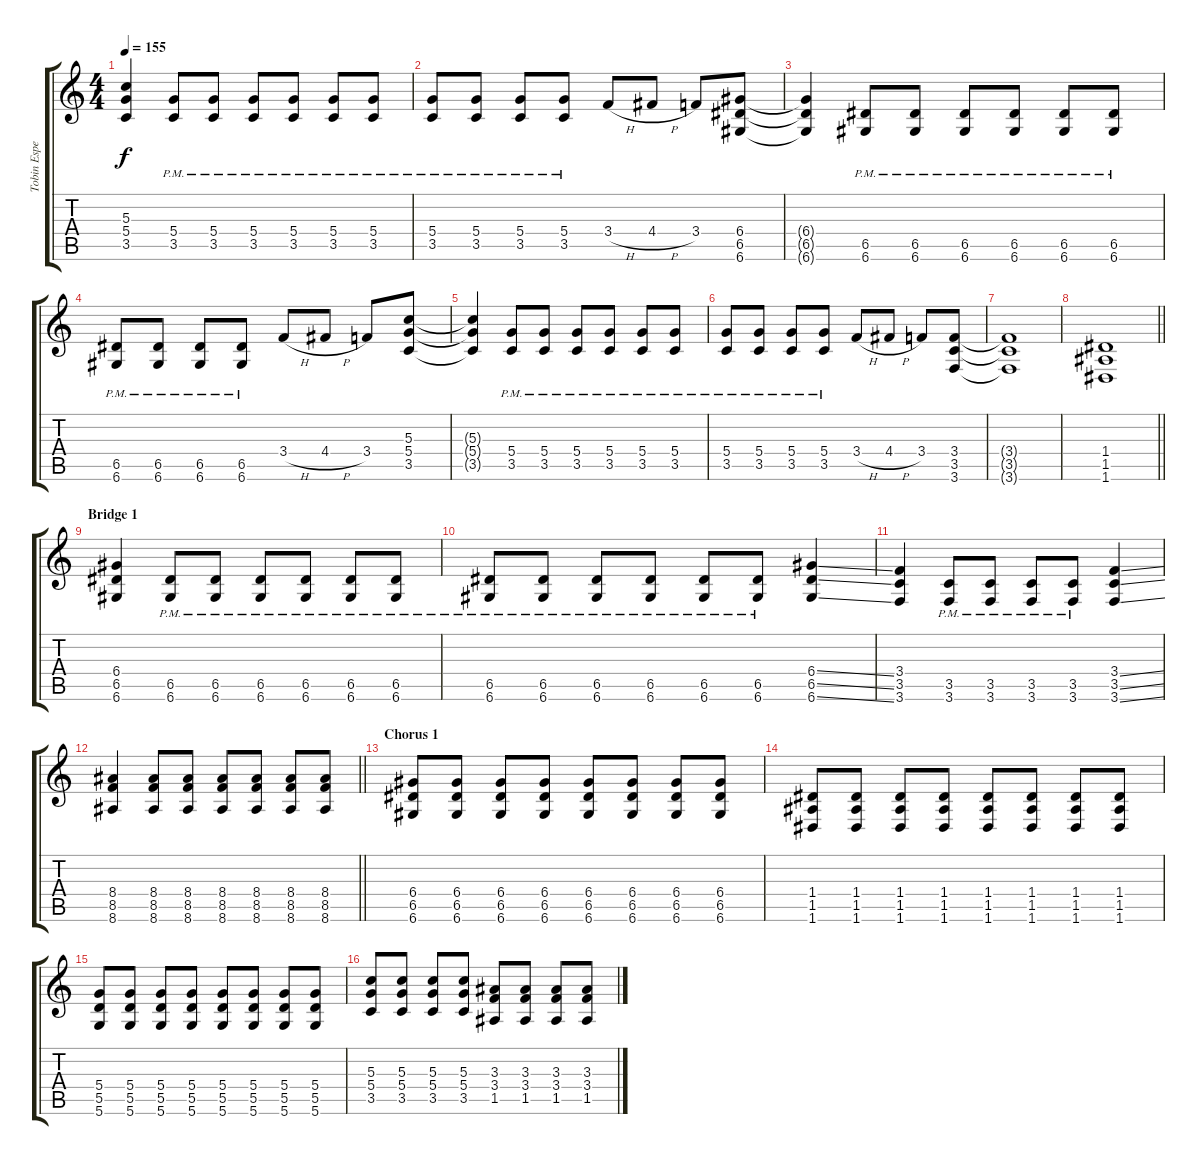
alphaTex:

\track ("Tobin Esperance (Rythm Guitar)" "Tobin Espe") {instrument distortionguitar}
\staff {score tabs}
\tuning (E4 B3 G3 D3 A2 D2) {hide}
\ts (4 4)
\tempo 155
\clef g2
\ks c
(5.3 5.4 3.5).4{dy f} (5.4{pm} 3.5{pm}).8 (5.4{pm} 3.5{pm}).8 (5.4{pm} 3.5{pm}).8 (5.4{pm} 3.5{pm}).8 (5.4{pm} 3.5{pm}).8 (5.4{pm} 3.5{pm}).8 |
(5.4{pm} 3.5{pm}).8 (5.4{pm} 3.5{pm}).8 (5.4{pm} 3.5{pm}).8 (5.4{pm} 3.5{pm}).8 3.4{h}.8 4.4{h}.8 3.4.8 (6.4 6.5 6.6).8 |
(6.4{t} 6.5{t} 6.6{t}).4 (6.5{pm} 6.6{pm}).8 (6.5{pm} 6.6{pm}).8 (6.5{pm} 6.6{pm}).8 (6.5{pm} 6.6{pm}).8 (6.5{pm} 6.6{pm}).8 (6.5{pm} 6.6{pm}).8 |
(6.5{pm} 6.6{pm}).8 (6.5{pm} 6.6{pm}).8 (6.5{pm} 6.6{pm}).8 (6.5{pm} 6.6{pm}).8 3.4{h}.8 4.4{h}.8 3.4.8 (5.3 5.4 3.5).8 |
(5.3{t} 5.4{t} 3.5{t}).4 (5.4{pm} 3.5{pm}).8 (5.4{pm} 3.5{pm}).8 (5.4{pm} 3.5{pm}).8 (5.4{pm} 3.5{pm}).8 (5.4{pm} 3.5{pm}).8 (5.4{pm} 3.5{pm}).8 |
(5.4{pm} 3.5{pm}).8 (5.4{pm} 3.5{pm}).8 (5.4{pm} 3.5{pm}).8 (5.4{pm} 3.5{pm}).8 3.4{h}.8 4.4{h}.8 3.4.8 (3.4 3.5 3.6).8 |
(3.4{t} 3.5{t} 3.6{t}).1 |
\barLineRight lightlight
(1.4 1.5 1.6).1 |
\section ("" "Bridge 1")
(6.4 6.5 6.6).4 (6.5{pm} 6.6{pm}).8 (6.5{pm} 6.6{pm}).8 (6.5{pm} 6.6{pm}).8 (6.5{pm} 6.6{pm}).8 (6.5{pm} 6.6{pm}).8 (6.5{pm} 6.6{pm}).8 |
(6.5{pm} 6.6{pm}).8 (6.5{pm} 6.6{pm}).8 (6.5{pm} 6.6{pm}).8 (6.5{pm} 6.6{pm}).8 (6.5{pm} 6.6{pm}).8 (6.5{pm} 6.6{pm}).8 (6.4{ss} 6.5{ss} 6.6{ss}).4 |
(3.4 3.5 3.6).4 (3.5{pm} 3.6{pm}).8 (3.5{pm} 3.6{pm}).8 (3.5{pm} 3.6{pm}).8 (3.5{pm} 3.6{pm}).8 (3.4{ss} 3.5{ss} 3.6{ss}).4 |
\barLineRight lightlight
(8.4 8.5 8.6).4 (8.4 8.5 8.6).8 (8.4 8.5 8.6).8 (8.4 8.5 8.6).8 (8.4 8.5 8.6).8 (8.4 8.5 8.6).8 (8.4 8.5 8.6).8 |
\section ("" "Chorus 1")
(6.4 6.5 6.6).8 (6.4 6.5 6.6).8 (6.4 6.5 6.6).8 (6.4 6.5 6.6).8 (6.4 6.5 6.6).8 (6.4 6.5 6.6).8 (6.4 6.5 6.6).8 (6.4 6.5 6.6).8 |
(1.4 1.5 1.6).8 (1.4 1.5 1.6).8 (1.4 1.5 1.6).8 (1.4 1.5 1.6).8 (1.4 1.5 1.6).8 (1.4 1.5 1.6).8 (1.4 1.5 1.6).8 (1.4 1.5 1.6).8 |
(5.4 5.5 5.6).8 (5.4 5.5 5.6).8 (5.4 5.5 5.6).8 (5.4 5.5 5.6).8 (5.4 5.5 5.6).8 (5.4 5.5 5.6).8 (5.4 5.5 5.6).8 (5.4 5.5 5.6).8 |
(5.3 5.4 3.5).8 (5.3 5.4 3.5).8 (5.3 5.4 3.5).8 (5.3 5.4 3.5).8 (3.3 3.4 1.5).8 (3.3 3.4 1.5).8 (3.3 3.4 1.5).8 (3.3 3.4 1.5).8
